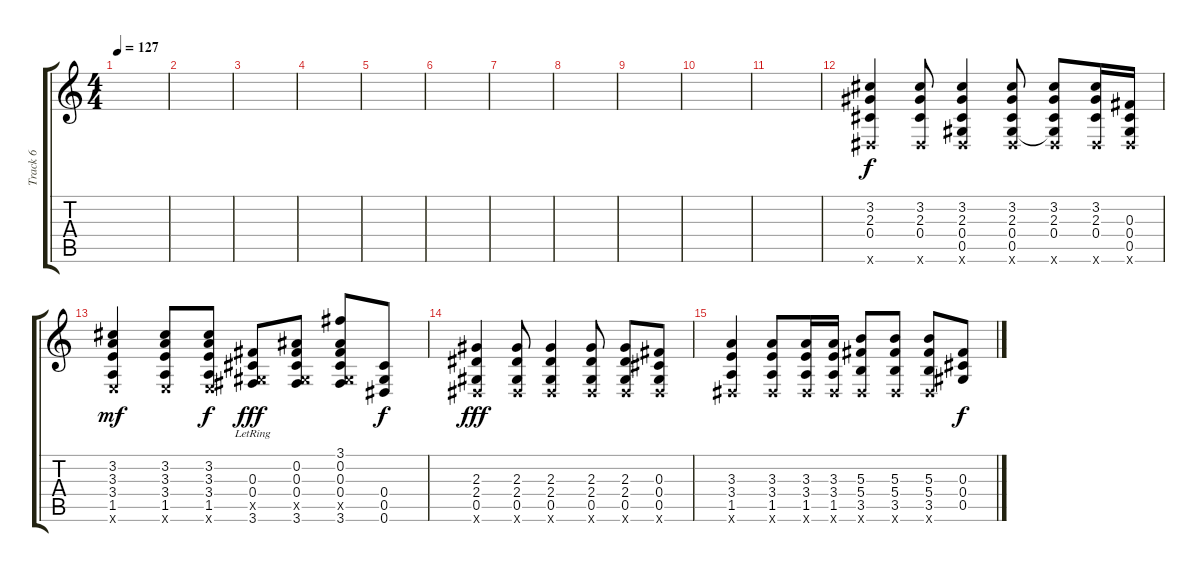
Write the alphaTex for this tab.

\track ("Track 6" "Track 6") {instrument electricguitarclean}
\staff {score tabs}
\tuning (Eb4 Bb3 Gb3 Db3 Ab2 Eb2) {hide}
\ts (4 4)
\tempo 127
\clef g2
\ks c
|
|
|
|
|
|
|
|
|
|
|
(3.2 2.3 0.4 0.6{x}).4 (3.2 2.3 0.4 0.6{x}).8 (3.2 2.3 0.4 0.5 0.6{x}).4 (3.2 2.3 0.4 0.5 0.6{x}).8 (3.2 2.3 0.4 0.5{t} 0.6{x}).8 (3.2 2.3 0.4 0.6{x}).16 (0.3 0.4 0.5 0.6{x}).16 |
(3.2 3.3 3.4 1.5 1.6{x}).4{dy mf} (3.2 3.3 3.4 1.5 1.6{x}).8 (3.2 3.3 3.4 1.5 1.6{x}).8{dy f} (0.3{lr} 0.4{lr} 0.5{x} 3.6{lr}).8{dy fff} (0.2 0.3 0.4 0.5{x} 3.6).8 (3.1 0.2 0.3 0.4 0.5{x} 3.6).8 (0.4 0.5 0.6).8{dy f} |
(2.3 2.4 0.5 0.6{x}).4{dy fff} (2.3 2.4 0.5 0.6{x}).8 (2.3 2.4 0.5 0.6{x}).4 (2.3 2.4 0.5 0.6{x}).8 (2.3 2.4 0.5 0.6{x}).8 (0.3 0.4 0.5 0.6{x}).8 |
(3.3 3.4 1.5 0.6{x}).4 (3.3 3.4 1.5 0.6{x}).8 (3.3 3.4 1.5 0.6{x}).16 (3.3 3.4 1.5 0.6{x}).16 (5.3 5.4 3.5 0.6{x}).8 (5.3 5.4 3.5 0.6{x}).8 (5.3 5.4 3.5 0.6{x}).8 (0.3 0.4 0.5).8{dy f}
